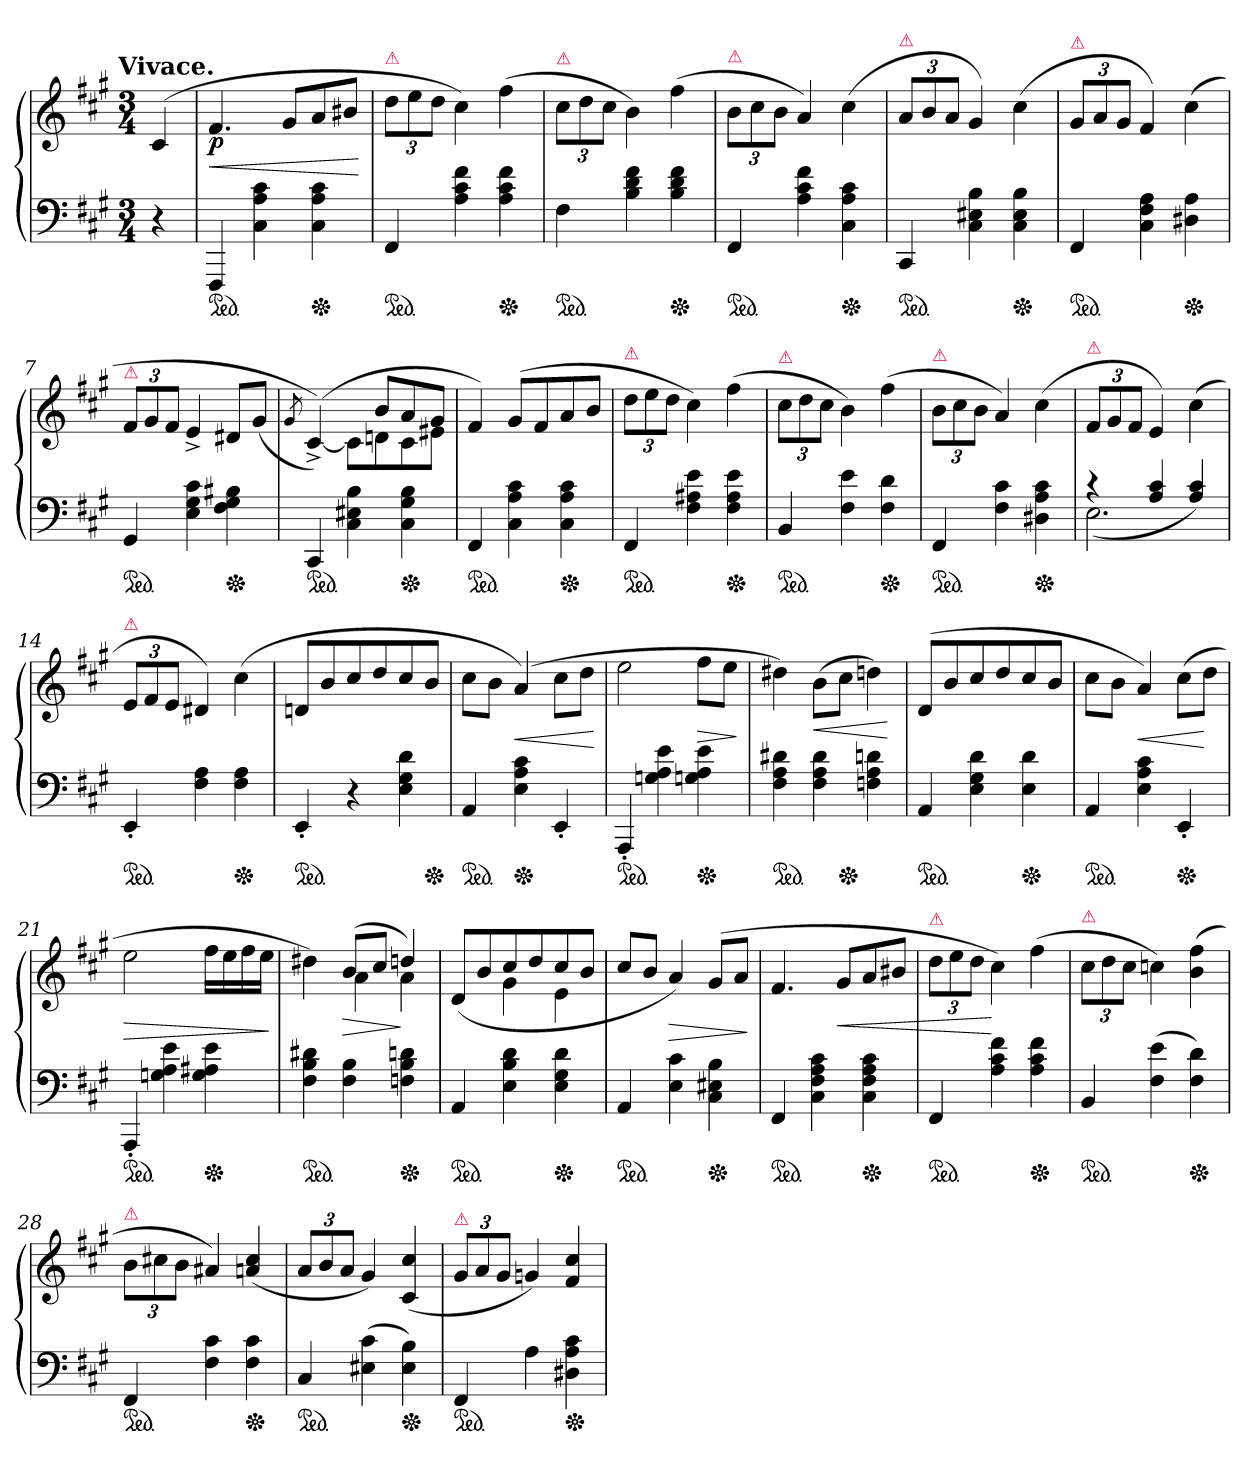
**kern	**kern	**dynam
*part1	*part1	*part1
*staff2	*staff1	*staff1/2
*clefF4	*clefG2	*
*k[f#c#g#]	*k[f#c#g#]	*
*f#:	*f#:	*
!!LO:TX:omd:t=Vivace.
*M3/4	*M3/4	*
*MM180	*MM180	*
=	=	=
4r	(4c#/	.
=1	=1	=1
!	!	!LO:DY:n=1:b
*ped	*	*
4FFF#/	4.f#/	< p
4C#\ 4A\ 4c#\	.	.
.	8g#/L	.
*Xped	*	*
4C#\ 4A\ 4c#\	8a/	.
.	8b#X/J	.
.	.	[
=2	=2	=2
!	!LO:TX:a:color=crimson:t=⚠	!
*ped	*	*
4FF#/	12dd\L	.
.	12ee\	.
.	12dd\J	.
4A\ 4c#\ 4f#\	4cc#\)	.
*Xped	*	*
4A\ 4c#\ 4f#\	(4ff#\	.
=3	=3	=3
!	!LO:TX:a:color=crimson:t=⚠	!
*ped	*	*
4F#\	12cc#\L	.
.	12dd\	.
.	12cc#\J	.
4B\ 4d\ 4f#\	4b\)	.
*Xped	*	*
4B\ 4d\ 4f#\	(4ff#\	.
=4	=4	=4
!	!LO:TX:a:color=crimson:t=⚠	!
*ped	*	*
4FF#/	12b\L	.
.	12cc#\	.
.	12b\J	.
4A\ 4c#\ 4f#\	4a/)	.
*Xped	*	*
4C#\ 4A\ 4c#\	(4cc#\	.
=5	=5	=5
!	!LO:TX:a:color=crimson:t=⚠	!
*ped	*	*
4CC#/	12a/L	.
.	12b/	.
.	12a/J	.
4C#\ 4E#X\ 4B\	4g#/)	.
*Xped	*	*
4C#\ 4E#\ 4B\	(4cc#\	.
=6	=6	=6
!	!LO:TX:a:color=crimson:t=⚠	!
*ped	*	*
4FF#/	12g#/L	.
.	12a/	.
.	12g#/J	.
4C#\ 4F#\ 4A\	4f#/)	.
*Xped	*	*
4D#X\ 4A\	(>4cc#\	.
=7	=7	=7
!	!LO:TX:a:color=crimson:t=⚠	!
*ped	*	*
4GG#/	12f#/L	.
.	12g#/	.
.	12f#/J	.
4E\ 4G#\ 4c#\	4e^/	.
*Xped	*	*
4F#\ 4G#\ 4B#X\	8d#X/L	.
.	(8g#/J	.
=8	=8	=8
*	*^	*
.	.	8qg#	.
*ped	*	*	*
4CC#/	4ryy	(>[4c#^/))	.
4C#\ 4E#X\ 4B\	8ryy	8c#\L]	.
.	8b/L	8dn\	.
*Xped	*	*	*
4C#\ 4G#\ 4B\	8a/	8c#\	.
.	8g#/J	8e#X\J	.
*	*v	*v	*
=9	=9	=9
*ped	*	*
4FF#/	4f#/)	.
4C#\ 4A\ 4c#\	(8g#/L	.
.	8f#/	.
*Xped	*	*
4C#\ 4A\ 4c#\	8a/	.
.	8b/J	.
=10	=10	=10
!	!LO:TX:a:color=crimson:t=⚠	!
*ped	*	*
4FF#/	12dd\L	.
.	12ee\	.
.	12dd\J	.
4F#\ 4A#X\ 4e\	4cc#\)	.
*Xped	*	*
4F#\ 4A#\ 4e\	(4ff#\	.
=11	=11	=11
!	!LO:TX:a:color=crimson:t=⚠	!
*ped	*	*
4BB/	12cc#\L	.
.	12dd\	.
.	12cc#\J	.
4F#\ 4e\	4b\)	.
*Xped	*	*
4F#\ 4d\	(4ff#\	.
=12	=12	=12
!	!LO:TX:a:color=crimson:t=⚠	!
*ped	*	*
4FF#/	12b\L	.
.	12cc#\	.
.	12b\J	.
4F#\ 4c#\	4a/)	.
*Xped	*	*
4D#X\ 4A\ 4c#\	(4cc#\	.
=13	=13	=13
*^	*	*
!	!	!LO:TX:a:color=crimson:t=⚠	!
4r	(>2.E\	12f#/L	.
.	.	12g#/	.
.	.	12f#/J	.
4A/ 4c#/	.	4e/)	.
4A/ 4c#/)	.	(4cc#\	.
*v	*v	*	*
=14	=14	=14
!	!LO:TX:a:color=crimson:t=⚠	!
*ped	*	*
4EE'/	12e/L	.
.	12f#/	.
.	12e/J	.
4F#\ 4A\	4d#X/)	.
*Xped	*	*
4F#\ 4A\	(>4cc#\	.
=15	=15	=15
*ped	*	*
4EE'/	8dn/L	.
.	8b/	.
4r	8cc#/	.
.	8dd/	.
4E\ 4G#\ 4d\	8cc#/	.
*Xped	*	*
.	8b/J	.
=16	=16	=16
*ped	*	*
4AA/	8cc#\L	.
.	8b\J	.
*Xped	*	*
4E\ 4A\ 4c#\	(4a/)	<
4EE'/	8cc#\L	.
.	8dd\J	.
.	.	[
=17	=17	=17
*ped	*	*
4AAA'/	2ee\	.
4Gn\ 4A\ 4e\	.	.
*Xped	*	*
4Gn\ 4A\ 4e\	8ff#\L	>
.	8ee\J	.
.	.	]
=18	=18	=18
*ped	*	*
4F#\ 4A\ 4d#X\	4dd#X\)	.
4F#\ 4A\ 4d#\	(8b\L	<
*Xped	*	*
.	8cc#\J	.
4Fn\ 4A\ 4dn\	4ddn\)	.
.	.	[
=19	=19	=19
*ped	*	*
4AA/	(8d/L	.
.	8b/	.
4E\ 4G#\ 4d\	8cc#/	.
.	8dd/	.
*Xped	*	*
4E\ 4d\	8cc#/	.
.	8b/J	.
=20	=20	=20
*ped	*	*
4AA/	8cc#\L	.
.	8b\J	.
4E\ 4A\ 4c#\	4a/)	<
*Xped	*	*
4EE'/	(8cc#\L	.
.	8dd\J	[
=21	=21	=21
*ped	*	*
4AAA'/	2ee\	>
4Gn\ 4A\ 4e\	.	.
*Xped	*	*
4G\ 4A#X\ 4e\	16ff#\LL	.
.	16ee\	.
.	16ff#\	.
.	16ee\JJ	.
.	.	]
=22	=22	=22
*	*^	*
*ped	*	*	*
4F#\ 4B\ 4d#X\	4ryy	4dd#X\)	.
4F#\ 4B\	(8b/L	4a\	>
.	8cc#/J	.	.
*Xped	*	*	*
4Fn\ 4B\ 4dn\	4ddn/)	4a\	]
=23	=23	=23	=23
*ped	*	*	*
4AA/	(>8d/L	4ryy	.
.	8b/	.	.
4E\ 4B\ 4d\	8cc#/	4g#\	.
.	8dd/	.	.
*Xped	*	*	*
4E\ 4G#\ 4d\	8cc#/	4e\	.
.	8b/J	.	.
*	*v	*v	*
=24	=24	=24
*ped	*	*
4AA/	8cc#/L	.
.	8b/J	.
4E\ 4c#\	4a/)	>
*Xped	*	*
4C#\ 4E#X\ 4B\	(>8g#/L	.
.	8a/J	.
.	.	]
=25	=25	=25
*ped	*	*
4FF#/	4.f#/	.
4C#\ 4F#\ 4A\ 4c#\	.	.
.	8g#/L	<
*Xped	*	*
4C#\ 4F#\ 4A\ 4c#\	8a/	.
.	8b#X/J	.
=26	=26	=26
!	!LO:TX:a:color=crimson:t=⚠	!
*ped	*	*
4FF#/	12dd\L	.
.	12ee\	.
.	12dd\J	.
4A\ 4c#\ 4f#\	4cc#\)	[
*Xped	*	*
4A\ 4c#\ 4f#\	(4ff#\	.
=27	=27	=27
!	!LO:TX:a:color=crimson:t=⚠	!
*ped	*	*
4BB/	12cc#\L	.
.	12dd\	.
.	12cc#\J	.
(4F#\ 4e\	4ccn\)	.
*Xped	*	*
4F#\ 4d\)	(4b\ 4ff#\	.
=28	=28	=28
*	*^	*
!	!LO:TX:a:color=crimson:t=⚠	!	!
*ped	*	*	*
4FF#/	4ryy	12b\L	.
.	.	12cc#X\	.
.	.	12b\J	.
4F#\ 4c#\	4a#X/)	4ryy	.
*Xped	*	*	*
4F#\ 4c#\	(<4an/ 4cc#/	4ryy	.
=29	=29	=29	=29
!	!LO:TX:a:color=crimson:t=⚠	!	!
*	*v	*v	*
*ped	*	*
4C#/	12a/L	.
.	12b/	.
.	12a/J	.
(4E#X\ 4c#\	4g#/)	.
*Xped	*	*
4E#\ 4B\)	(<4c#/ 4cc#/	.
=30	=30	=30
!	!LO:TX:a:color=crimson:t=⚠	!
*ped	*	*
4FF#/	12g#/L	.
.	12a/	.
.	12g#/J	.
4A\	4gn/)	.
*Xped	*	*
4D#X\ 4A\ 4c#\	4f#/ 4cc#/	.
=	=	=
*-	*-	*-
